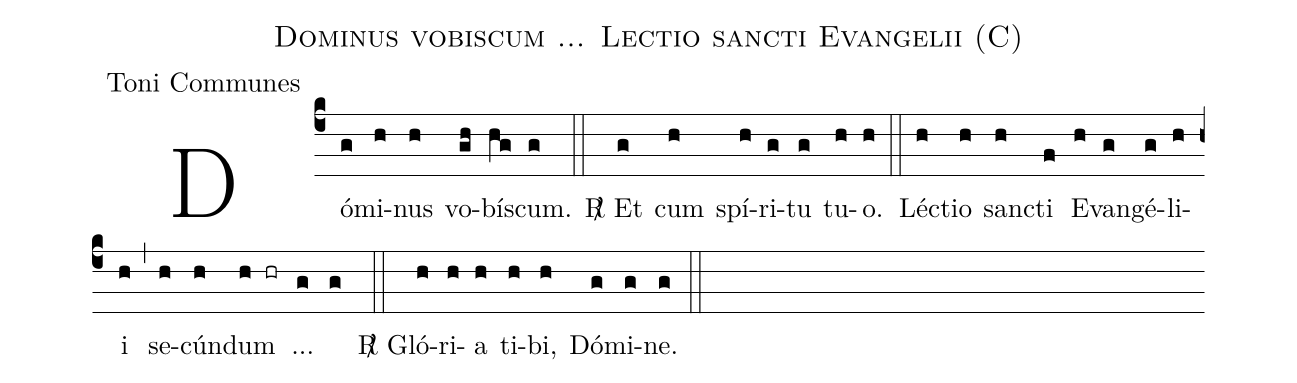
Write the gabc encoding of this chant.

name:Dominus vobiscum ... Lectio sancti Evangelii (C);
office-part:Toni Communes;
%%
(c4) Dó(g)mi(h)nus(h) vo(gh)bís(hg)cum.(g) (::) <sp>R/</sp> Et(g) cum(h) spí(h)ri(g)tu(g) tu(h)o.(h) (::)
Léc(h)tio(h) sanc(h)ti(f) E(h)van(g)gé(g)li(h)i(h) (,) se(h)cún(h)dum(h hr) ...(g) ~~(g) (::)
<sp>R/</sp> Gló(h)ri(h)a(h) ti(h)bi,(h) Dó(g)mi(g)ne.(g) (::)
